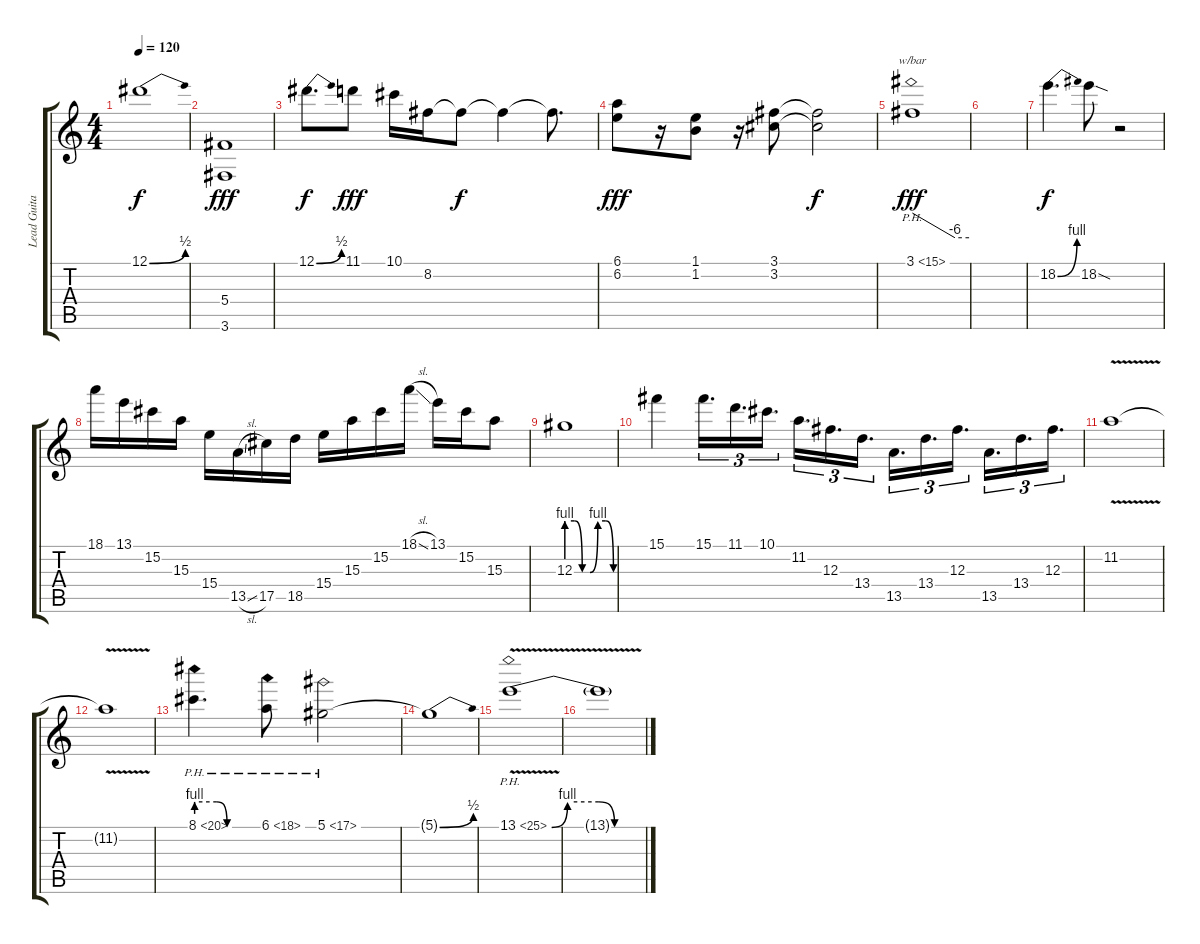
\track ("Lead Guitar (Joel Carli)" "Lead Guita") {instrument distortionguitar}
\staff {score tabs}
\tuning (Eb4 Bb3 Gb3 Db3 Ab2 Eb2) {hide}
\ts (4 4)
\tempo 120
\clef g2
\ks c
12.1{be (bend 0 0 60 2)}.1{dy f} |
(5.4 3.6).1{dy fff} |
12.1{be (bend 0 0 60 2)}.8{d dy f} 11.1.8{dy fff} 10.1.16 8.2.16 8.2{t}.8{dy f} 8.2{t}.4 8.2{t}.8{d} |
(6.1 6.2).8{dy fff} r.16 (1.1 1.2).8 r.16 (3.1 3.2).8 (3.1{t} 3.2{t}).2{dy f} |
3.1{ph 12}.1{tbe (custom default 0 0 45 -24 60 -24) dy fff} |
|
18.2{be (bend 0 0 60 4)}.4{d dy f} 18.2{sod}.8 r.2 |
18.1.16 13.1.16 15.2.16 15.3.16 15.4.16 13.5{sl}.16 17.5.16 18.5.16 15.4.16 15.3.16 15.2.16 18.1{sl}.16 13.1.16 15.2.16 15.3.8 |
12.3{be (custom 0 4 10 4 20 0 30 0 40 4 50 4 60 0)}.1 |
15.1.4 15.1.16{d tu (3 2)} 11.1.16{d tu (3 2)} 10.1.16{d tu (3 2)} 11.2.16{d tu (3 2)} 12.3.16{d tu (3 2)} 13.4.16{d tu (3 2)} 13.5.16{d tu (3 2)} 13.4.16{d tu (3 2)} 12.3.16{d tu (3 2)} 13.5.16{d tu (3 2)} 13.4.16{d tu (3 2)} 12.3.16{d tu (3 2)} |
11.2{v}.1 |
11.2{t}.1 |
8.1{be (custom 0 4 20 4 30 0 60 0) ph 12}.4{d} 6.1{ph 12}.8 5.1{ph 12}.2 |
5.1{be (bend 0 0 60 2) t}.1 |
13.1{be (custom 0 0 10 4 30 4 40 0 60 0) ph 12 v}.1 |
13.1{t}.1
